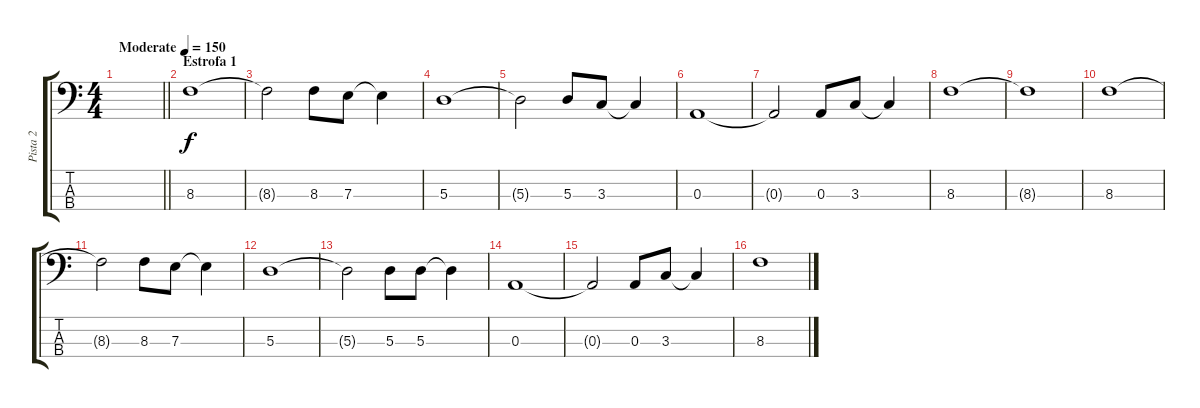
\track ("Pista 2" "Pista 2") {instrument electricbassfinger}
\staff {score tabs}
\tuning (G2 D2 A1 E1) {hide}
\ts (4 4)
\tempo (150 "Moderate")
\clef f4
\barLineRight lightlight
\ks c
|
\section ("" "Estrofa 1")
8.3.1 |
8.3{t}.2 8.3.8 7.3.8 7.3{t}.4 |
5.3.1 |
5.3{t}.2 5.3.8 3.3.8 3.3{t}.4 |
0.3.1 |
0.3{t}.2 0.3.8 3.3.8 3.3{t}.4 |
8.3.1 |
8.3{t}.1 |
8.3.1 |
8.3{t}.2 8.3.8 7.3.8 7.3{t}.4 |
5.3.1 |
5.3{t}.2 5.3.8 5.3.8 5.3{t}.4 |
0.3.1 |
0.3{t}.2 0.3.8 3.3.8 3.3{t}.4 |
8.3.1
